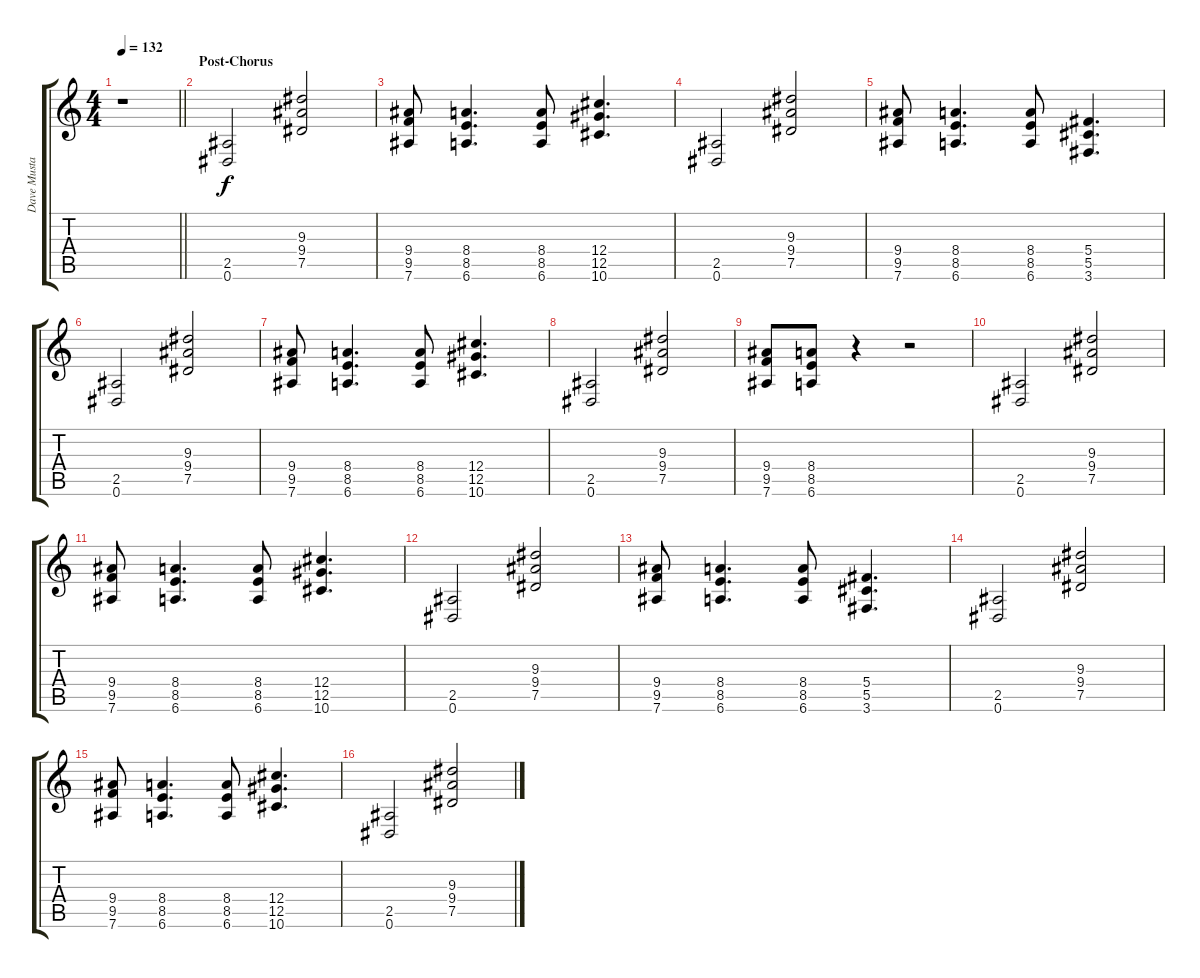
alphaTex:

\track ("Dave Mustaine" "Dave Musta") {instrument distortionguitar}
\staff {score tabs}
\tuning (Eb4 Bb3 Gb3 Db3 Ab2 Eb2) {hide}
\ts (4 4)
\tempo 132
\clef g2
\barLineRight lightlight
\ks c
r.1{dy f} |
\section ("" "Post-Chorus")
(2.5 0.6).2 (9.3 9.4 7.5).2 |
(9.4 9.5 7.6).8 (8.4 8.5 6.6).4{d} (8.4 8.5 6.6).8 (12.4 12.5 10.6).4{d} |
(2.5 0.6).2 (9.3 9.4 7.5).2 |
(9.4 9.5 7.6).8 (8.4 8.5 6.6).4{d} (8.4 8.5 6.6).8 (5.4 5.5 3.6).4{d} |
(2.5 0.6).2 (9.3 9.4 7.5).2 |
(9.4 9.5 7.6).8 (8.4 8.5 6.6).4{d} (8.4 8.5 6.6).8 (12.4 12.5 10.6).4{d} |
(2.5 0.6).2 (9.3 9.4 7.5).2 |
(9.4 9.5 7.6).8 (8.4 8.5 6.6).8 r.4 r.2 |
(2.5 0.6).2 (9.3 9.4 7.5).2 |
(9.4 9.5 7.6).8 (8.4 8.5 6.6).4{d} (8.4 8.5 6.6).8 (12.4 12.5 10.6).4{d} |
(2.5 0.6).2 (9.3 9.4 7.5).2 |
(9.4 9.5 7.6).8 (8.4 8.5 6.6).4{d} (8.4 8.5 6.6).8 (5.4 5.5 3.6).4{d} |
(2.5 0.6).2 (9.3 9.4 7.5).2 |
(9.4 9.5 7.6).8 (8.4 8.5 6.6).4{d} (8.4 8.5 6.6).8 (12.4 12.5 10.6).4{d} |
(2.5 0.6).2 (9.3 9.4 7.5).2
